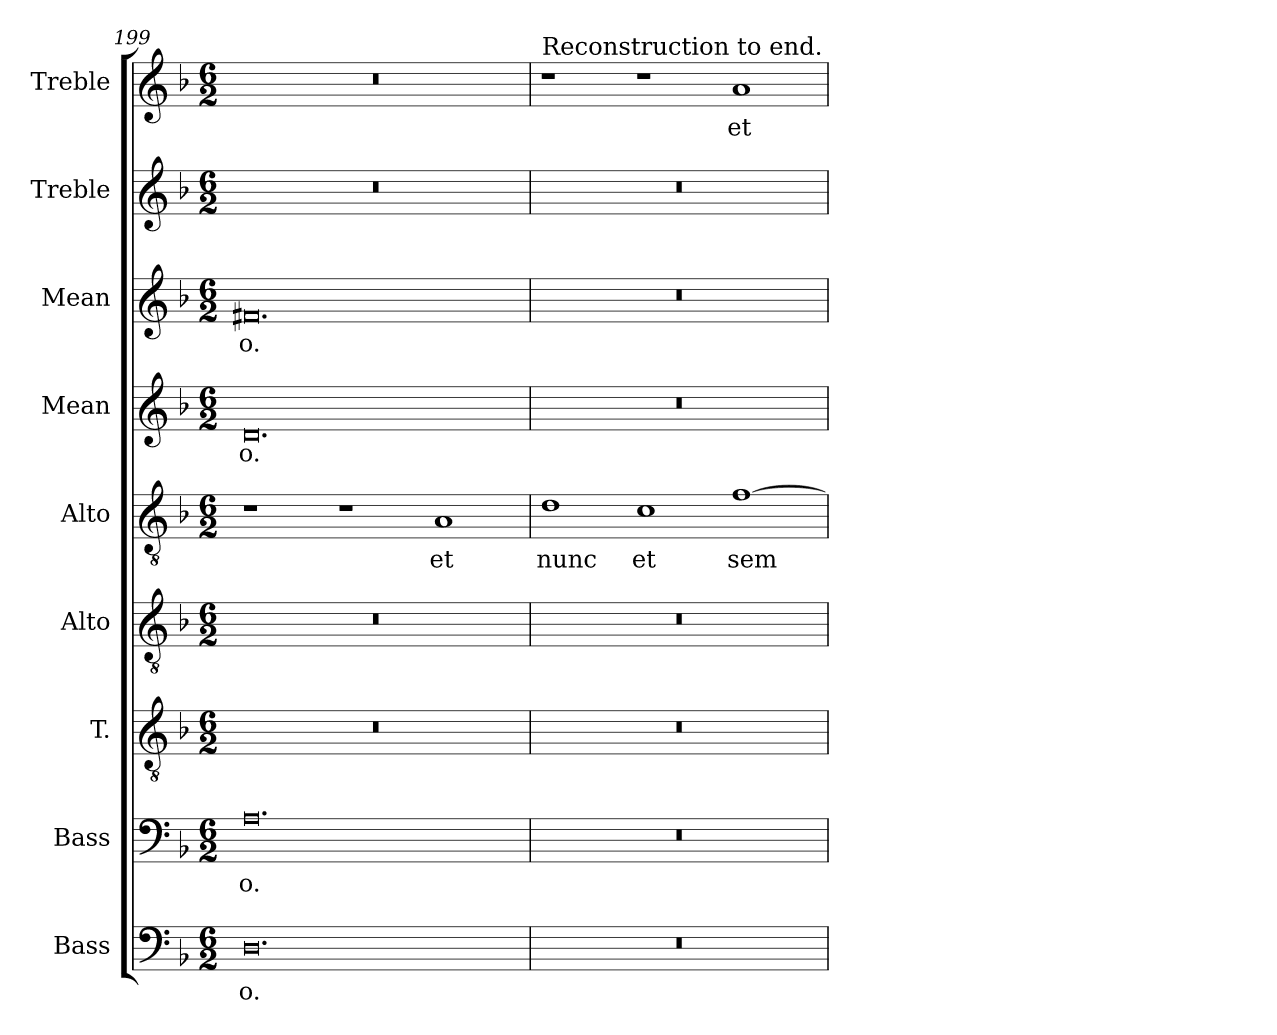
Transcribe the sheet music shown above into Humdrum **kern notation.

**kern	**text	**kern	**text	**kern	**kern	**kern	**text	**kern	**text	**kern	**text	**kern	**kern	**text
*part9	*part9	*part8	*part8	*part7	*part6	*part5	*part5	*part4	*part4	*part3	*part3	*part2	*part1	*part1
*staff9	*staff9	*staff8	*staff8	*staff7	*staff6	*staff5	*staff5	*staff4	*staff4	*staff3	*staff3	*staff2	*staff1	*staff1
*I"Bass	*	*I"Bass	*	*I"T.	*I"Alto	*I"Alto	*	*I"Mean	*	*I"Mean	*	*I"Treble	*I"Treble	*
*I'B.	*	*I'B.	*	*I'T.	*I'A2.	*I'A1.	*	*I'M.	*	*I'M.	*	*I'Tr.	*I'Tr.	*
!!LO:LB:g=z
*clefF4	*	*clefF4	*	*clefGv2	*clefGv2	*clefGv2	*	*clefG2	*	*clefG2	*	*clefG2	*clefG2	*
*	*	*	*	*ITrd7c12	*ITrd7c12	*ITrd7c12	*	*	*	*	*	*	*	*
*k[b-]	*	*k[b-]	*	*k[b-]	*k[b-]	*k[b-]	*	*k[b-]	*	*k[b-]	*	*k[b-]	*k[b-]	*
*F:	*	*F:	*	*F:	*F:	*F:	*	*F:	*	*F:	*	*F:	*F:	*
*M6/2	*	*M6/2	*	*M6/2	*M6/2	*M6/2	*	*M6/2	*	*M6/2	*	*M6/2	*M6/2	*
=199	=199	=199	=199	=199	=199	=199	=199	=199	=199	=199	=199	=199	=199	=199
!	!LO:LY:b:color=#000000	!	!	!	!	!	!	!	!	!	!	!	!	!
!	!	!	!LO:LY:b:color=#000000	!LO:N:vis=1	!LO:N:vis=1	!	!	!	!	!	!	!	!	!
!	!	!	!	!	!	!	!	!	!LO:LY:b:color=#000000	!	!	!	!	!
!	!	!	!	!	!	!	!	!	!	!	!LO:LY:b:color=#000000	!LO:N:vis=1	!LO:N:vis=1	!
0.Di	o.	0.Ai	o.	0.r	0.r	1r	.	0.di	o.	0.f#Xi	o.	0.r	0.r	.
.	.	.	.	.	.	1r	.	.	.	.	.	.	.	.
!	!	!	!	!	!	!	!LO:LY:b:color=#000000	!	!	!	!	!	!	!
.	.	.	.	.	.	1AAi	et	.	.	.	.	.	.	.
=200	=200	=200	=200	=200	=200	=200	=200	=200	=200	=200	=200	=200	=200	=200
!LO:N:vis=1	!	!LO:N:vis=1	!	!LO:N:vis=1	!LO:N:vis=1	!	!	!	!	!	!	!	!	!
!	!	!	!	!	!	!	!	!	!	!	!	!	!LO:TX:a:t=Reconstruction to end.	!
!	!	!	!	!	!	!	!LO:LY:b:color=#000000	!LO:N:vis=1	!	!LO:N:vis=1	!	!LO:N:vis=1	!	!
0.r	.	0.r	.	0.r	0.r	1Di	nunc	0.r	.	0.r	.	0.r	1r	.
!	!	!	!	!	!	!	!LO:LY:b:color=#000000	!	!	!	!	!	!	!
.	.	.	.	.	.	1Ci	et	.	.	.	.	.	1r	.
!	!	!	!	!	!	!	!LO:LY:b:color=#000000	!	!	!	!	!	!	!
!	!	!	!	!	!	!	!	!	!	!	!	!	!	!LO:LY:b:color=#000000
.	.	.	.	.	.	[>1Fi	sem	.	.	.	.	.	1ai	et
=	=	=	=	=	=	=	=	=	=	=	=	=	=	=
*-	*-	*-	*-	*-	*-	*-	*-	*-	*-	*-	*-	*-	*-	*-
